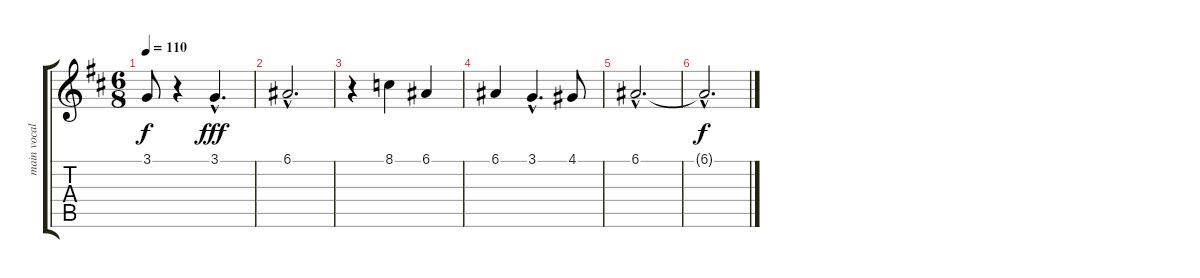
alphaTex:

\track ("main vocals" "main vocal") {instrument synthvoice}
\staff {score tabs}
\tuning (E4 B3 G3 D3 A2 E2) {hide}
\ts (6 8)
\tempo 110
\clef g2
\ks d
3.1{t}.8{dy f} r.4 3.1{hac}.4{d dy fff} |
6.1{hac}.2{d} |
r.4 8.1.4 6.1.4 |
6.1.4 3.1{hac}.4{d} 4.1.8 |
6.1{hac}.2{d} |
6.1{hac t}.2{d dy f}
